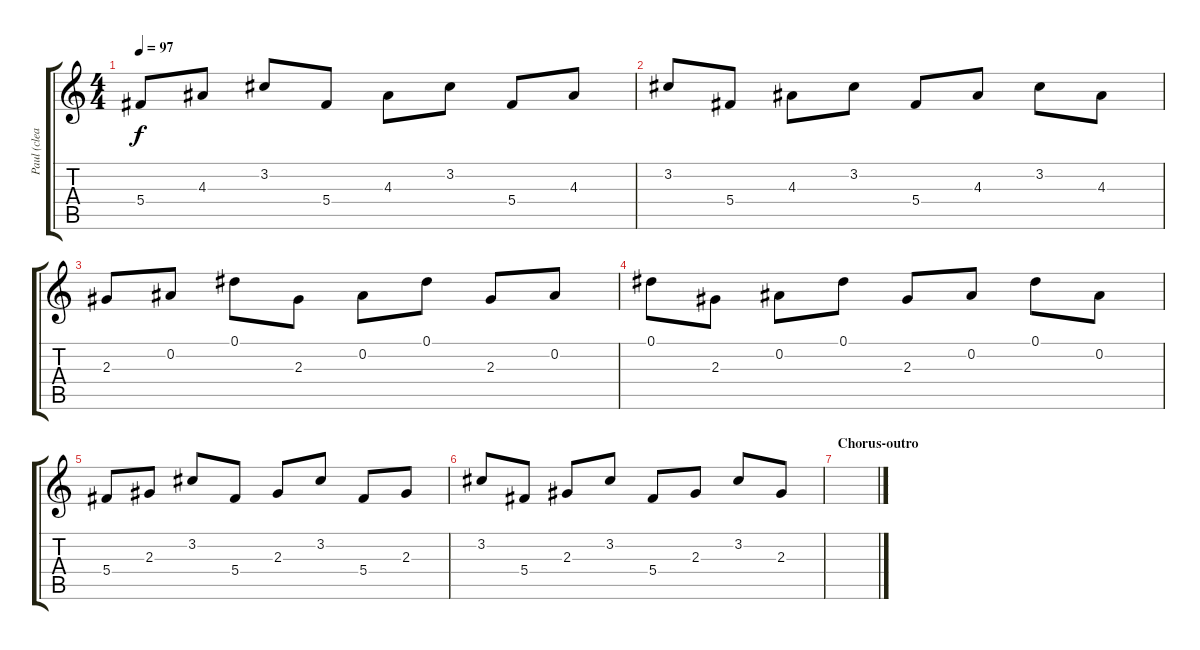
\track ("Paul (clean)" "Paul (clea") {instrument electricguitarclean}
\staff {score tabs}
\tuning (Eb4 Bb3 Gb3 Db3 Ab2 Eb2) {hide}
\ts (4 4)
\tempo 97
\clef g2
\ks c
5.4.8{dy f} 4.3.8 3.2.8 5.4.8 4.3.8 3.2.8 5.4.8 4.3.8 |
3.2.8 5.4.8 4.3.8 3.2.8 5.4.8 4.3.8 3.2.8 4.3.8 |
2.3.8 0.2.8 0.1.8 2.3.8 0.2.8 0.1.8 2.3.8 0.2.8 |
0.1.8 2.3.8 0.2.8 0.1.8 2.3.8 0.2.8 0.1.8 0.2.8 |
5.4.8 2.3.8 3.2.8 5.4.8 2.3.8 3.2.8 5.4.8 2.3.8 |
3.2.8 5.4.8 2.3.8 3.2.8 5.4.8 2.3.8 3.2.8 2.3.8 |
\section ("" "Chorus-outro")
